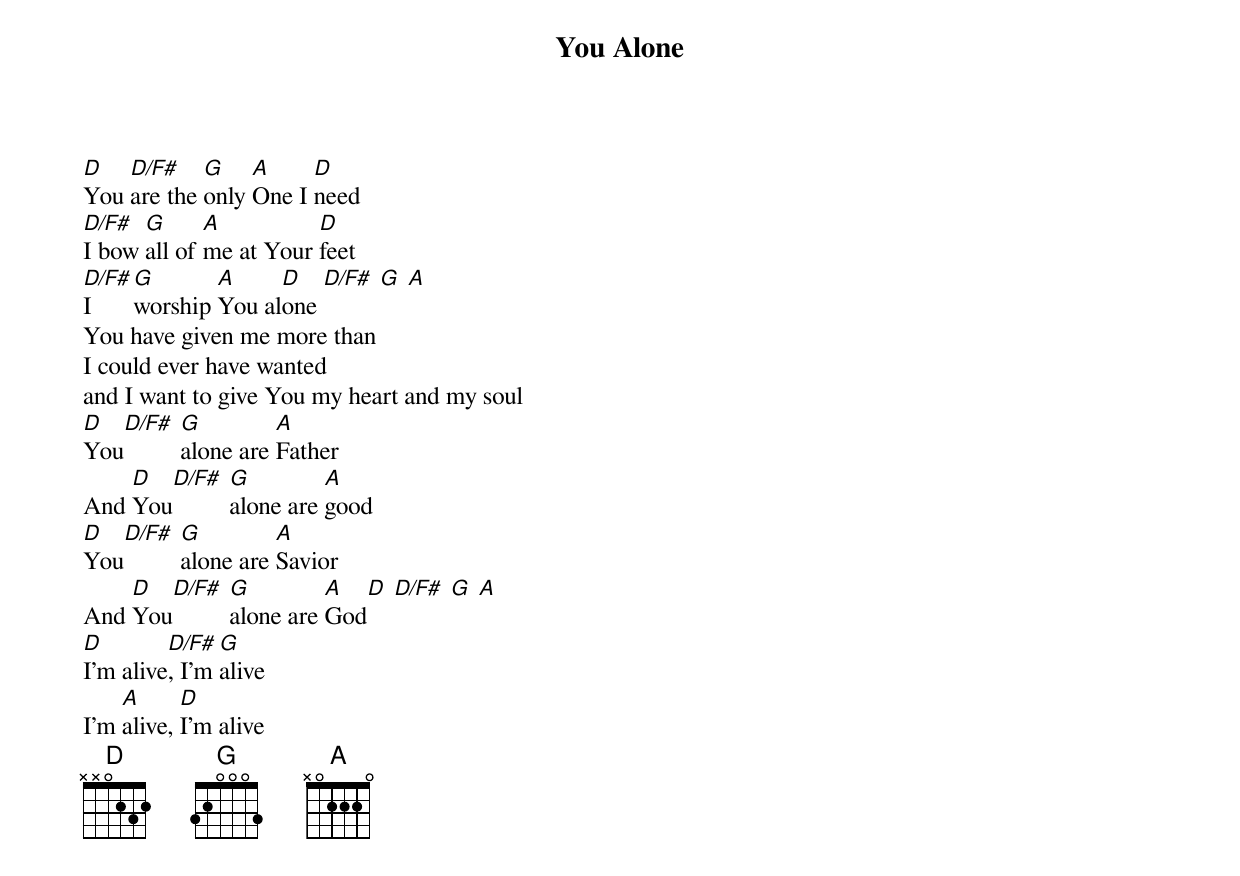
{title: You Alone}
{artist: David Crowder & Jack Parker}
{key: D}

{start_of_verse}
[D]You [D/F#]are the [G]only [A]One I [D]need
[D/F#]I bow [G]all of [A]me at Your [D]feet
[D/F#]I [G]worship [A]You al[D]one [D/F#] [G] [A]
You have given me more than
I could ever have wanted
and I want to give You my heart and my soul
[D]You[D/F#] [G]alone are [A]Father
And [D]You[D/F#] [G]alone are [A]good
[D]You[D/F#] [G]alone are [A]Savior
And [D]You[D/F#] [G]alone are [A]God[D] [D/F#] [G] [A]
[D]I'm alive[D/F#], I'm [G]alive
I'm [A]alive, [D]I'm alive
{end_of_verse}
